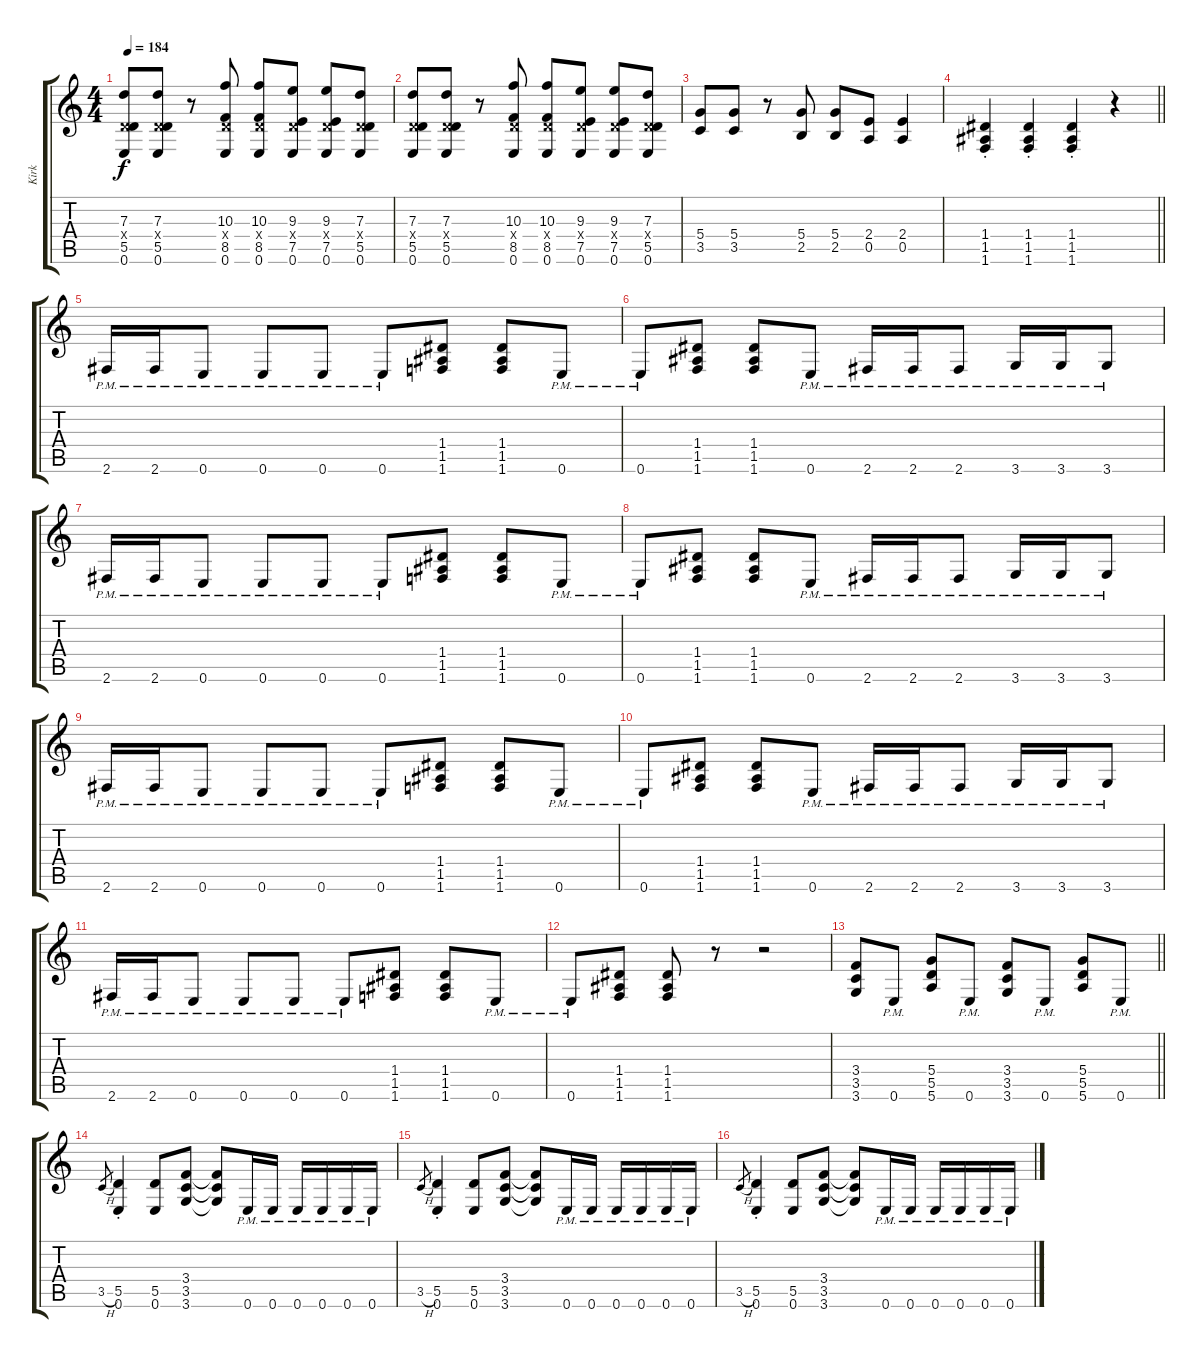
\track ("Kirk" "Kirk") {instrument distortionguitar}
\staff {score tabs}
\tuning (E4 B3 G3 D3 A2 E2) {hide}
\ts (4 4)
\tempo 184
\clef g2
\ks c
(7.3 0.4{x} 5.5 0.6).8{dy f} (7.3 0.4{x} 5.5 0.6).8 r.8 (10.3 0.4{x} 8.5 0.6).8 (10.3 0.4{x} 8.5 0.6).8 (9.3 0.4{x} 7.5 0.6).8 (9.3 0.4{x} 7.5 0.6).8 (7.3 0.4{x} 5.5 0.6).8 |
(7.3 0.4{x} 5.5 0.6).8 (7.3 0.4{x} 5.5 0.6).8 r.8 (10.3 0.4{x} 8.5 0.6).8 (10.3 0.4{x} 8.5 0.6).8 (9.3 0.4{x} 7.5 0.6).8 (9.3 0.4{x} 7.5 0.6).8 (7.3 0.4{x} 5.5 0.6).8 |
(5.4 3.5).8 (5.4 3.5).8 r.8 (5.4 2.5).8 (5.4 2.5).8 (2.4 0.5).8 (2.4 0.5).4 |
\barLineRight lightlight
(1.4{st} 1.5{st} 1.6{st}).4 (1.4{st} 1.5{st} 1.6{st}).4 (1.4{st} 1.5{st} 1.6{st}).4 r.4 |
2.6{pm}.16 2.6{pm}.16 0.6{pm}.8 0.6{pm}.8 0.6{pm}.8 0.6{pm}.8 (1.4 1.5 1.6).8 (1.4 1.5 1.6).8 0.6{pm}.8 |
0.6{pm}.8 (1.4 1.5 1.6).8 (1.4 1.5 1.6).8 0.6{pm}.8 2.6{pm}.16 2.6{pm}.16 2.6{pm}.8 3.6{pm}.16 3.6{pm}.16 3.6{pm}.8 |
2.6{pm}.16 2.6{pm}.16 0.6{pm}.8 0.6{pm}.8 0.6{pm}.8 0.6{pm}.8 (1.4 1.5 1.6).8 (1.4 1.5 1.6).8 0.6{pm}.8 |
0.6{pm}.8 (1.4 1.5 1.6).8 (1.4 1.5 1.6).8 0.6{pm}.8 2.6{pm}.16 2.6{pm}.16 2.6{pm}.8 3.6{pm}.16 3.6{pm}.16 3.6{pm}.8 |
2.6{pm}.16 2.6{pm}.16 0.6{pm}.8 0.6{pm}.8 0.6{pm}.8 0.6{pm}.8 (1.4 1.5 1.6).8 (1.4 1.5 1.6).8 0.6{pm}.8 |
0.6{pm}.8 (1.4 1.5 1.6).8 (1.4 1.5 1.6).8 0.6{pm}.8 2.6{pm}.16 2.6{pm}.16 2.6{pm}.8 3.6{pm}.16 3.6{pm}.16 3.6{pm}.8 |
2.6{pm}.16 2.6{pm}.16 0.6{pm}.8 0.6{pm}.8 0.6{pm}.8 0.6{pm}.8 (1.4 1.5 1.6).8 (1.4 1.5 1.6).8 0.6{pm}.8 |
0.6{pm}.8 (1.4 1.5 1.6).8 (1.4 1.5 1.6).8 r.8 r.2 |
\barLineRight lightlight
(3.4 3.5 3.6).8 0.6{pm}.8 (5.4 5.5 5.6).8 0.6{pm}.8 (3.4 3.5 3.6).8 0.6{pm}.8 (5.4 5.5 5.6).8 0.6{pm}.8 |
3.5{h}.8{gr} (5.5{st} 0.6{st}).4 (5.5 0.6).8 (3.4 3.5 3.6).8 (3.4{t} 3.5{t} 3.6{t}).8 0.6{pm}.16 0.6{pm}.16 0.6{pm}.16 0.6{pm}.16 0.6{pm}.16 0.6{pm}.16 |
3.5{h}.8{gr} (5.5{st} 0.6{st}).4 (5.5 0.6).8 (3.4 3.5 3.6).8 (3.4{t} 3.5{t} 3.6{t}).8 0.6{pm}.16 0.6{pm}.16 0.6{pm}.16 0.6{pm}.16 0.6{pm}.16 0.6{pm}.16 |
3.5{h}.8{gr} (5.5{st} 0.6{st}).4 (5.5 0.6).8 (3.4 3.5 3.6).8 (3.4{t} 3.5{t} 3.6{t}).8 0.6{pm}.16 0.6{pm}.16 0.6{pm}.16 0.6{pm}.16 0.6{pm}.16 0.6{pm}.16
